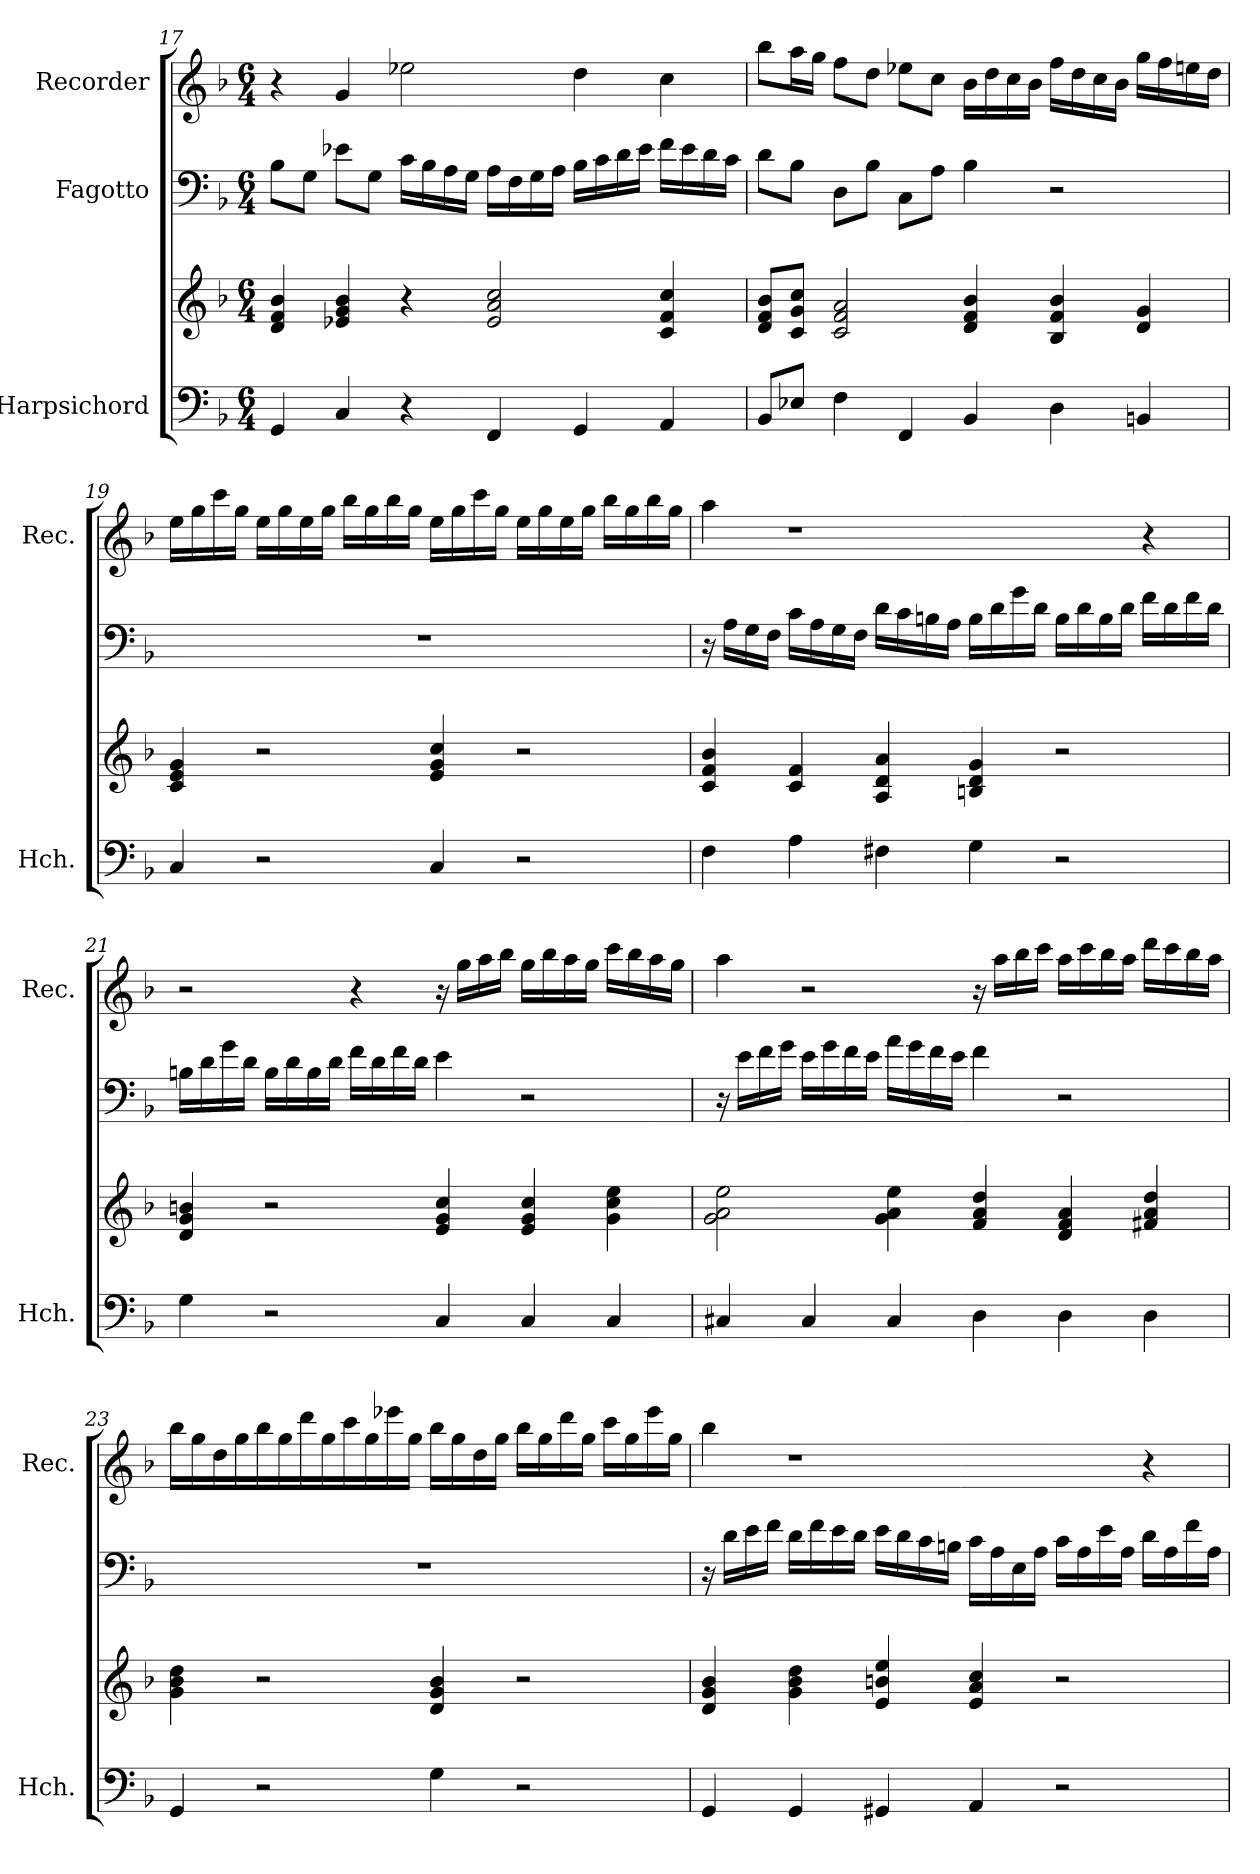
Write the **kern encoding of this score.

**kern	**kern	**kern	**kern
*part3	*part3	*part2	*part1
*staff4	*staff3	*staff2	*staff1
*I"Harpsichord	*	*I"Fagotto	*I"Recorder
*I'Hch.	*	*	*I'Rec.
*clefF4	*clefG2	*clefF4	*clefG2
*k[b-]	*k[b-]	*k[b-]	*k[b-]
*M6/4	*M6/4	*M6/4	*M6/4
=17	=17	=17	=17
4GG/	4d/ 4f/ 4b-/	8B-\L	4r
.	.	8G\J	.
4C/	4e-X/ 4g/ 4b-/	8e-X\L	4g/
.	.	8G\J	.
4r	4r	16c\LL	2ee-X\
.	.	16B-\	.
.	.	16A\	.
.	.	16G\JJ	.
4FF/	2e-/ 2a/ 2cc/	16A\LL	.
.	.	16F\	.
.	.	16G\	.
.	.	16A\JJ	.
4GG/	.	16B-\LL	4dd\
.	.	16c\	.
.	.	16d\	.
.	.	16e-\JJ	.
4AA/	4c/ 4f/ 4cc/	16f\LL	4cc\
.	.	16e-\	.
.	.	16d\	.
.	.	16c\JJ	.
=18	=18	=18	=18
8BB-/L	8d/ 8f/ 8b-/L	8d\L	8bb-\L
8E-X/J	8c/ 8g/ 8cc/J	8B-\J	16aa\L
.	.	.	16gg\JJ
4F\	2c/ 2f/ 2a/	8D\L	8ff\L
.	.	8B-\J	8dd\J
4FF/	.	8C\L	8ee-X\L
.	.	8A\J	8cc\J
4BB-/	4d/ 4f/ 4b-/	4B-\	16b-\LL
.	.	.	16dd\
.	.	.	16cc\
.	.	.	16b-\JJ
4D\	4B-/ 4f/ 4b-/	2r	16ff\LL
.	.	.	16dd\
.	.	.	16cc\
.	.	.	16b-\JJ
4BBn/	4d/ 4g/	.	16gg\LL
.	.	.	16ff\
.	.	.	16een\
.	.	.	16dd\JJ
!!LO:LB:g=z
=19	=19	=19	=19
4C/	4c/ 4e/ 4g/	1.r	16ee\LL
.	.	.	16gg\
.	.	.	16ccc\
.	.	.	16gg\JJ
2r	2r	.	16ee\LL
.	.	.	16gg\
.	.	.	16ee\
.	.	.	16gg\JJ
.	.	.	16bb-\LL
.	.	.	16gg\
.	.	.	16bb-\
.	.	.	16gg\JJ
4C/	4e/ 4g/ 4cc/	.	16ee\LL
.	.	.	16gg\
.	.	.	16ccc\
.	.	.	16gg\JJ
2r	2r	.	16ee\LL
.	.	.	16gg\
.	.	.	16ee\
.	.	.	16gg\JJ
.	.	.	16bb-\LL
.	.	.	16gg\
.	.	.	16bb-\
.	.	.	16gg\JJ
=20	=20	=20	=20
4F\	4c/ 4f/ 4b-/	16r	4aa\
.	.	16A\LL	.
.	.	16G\	.
.	.	16F\JJ	.
4A\	4c/ 4f/	16c\LL	1r
.	.	16A\	.
.	.	16G\	.
.	.	16F\JJ	.
4F#X\	4A/ 4d/ 4a/	16d\LL	.
.	.	16c\	.
.	.	16Bn\	.
.	.	16A\JJ	.
4G\	4Bn/ 4d/ 4g/	16B\LL	.
.	.	16d\	.
.	.	16g\	.
.	.	16d\JJ	.
2r	2r	16B\LL	.
.	.	16d\	.
.	.	16B\	.
.	.	16d\JJ	.
.	.	16f\LL	4r
.	.	16d\	.
.	.	16f\	.
.	.	16d\JJ	.
!!LO:LB:g=z
=21	=21	=21	=21
4G\	4d/ 4g/ 4bn/	16Bn\LL	2r
.	.	16d\	.
.	.	16g\	.
.	.	16d\JJ	.
2r	2r	16B\LL	.
.	.	16d\	.
.	.	16B\	.
.	.	16d\JJ	.
.	.	16f\LL	4r
.	.	16d\	.
.	.	16f\	.
.	.	16d\JJ	.
4C/	4e/ 4g/ 4cc/	4e\	16r
.	.	.	16gg\LL
.	.	.	16aa\
.	.	.	16bb-\JJ
4C/	4e/ 4g/ 4cc/	2r	16gg\LL
.	.	.	16bb-\
.	.	.	16aa\
.	.	.	16gg\JJ
4C/	4g\ 4cc\ 4ee\	.	16ccc\LL
.	.	.	16bb-\
.	.	.	16aa\
.	.	.	16gg\JJ
=22	=22	=22	=22
4C#X/	2g\ 2a\ 2ee\	16r	4aa\
.	.	16e\LL	.
.	.	16f\	.
.	.	16g\JJ	.
4C#/	.	16e\LL	2r
.	.	16g\	.
.	.	16f\	.
.	.	16e\JJ	.
4C#/	4g\ 4a\ 4ee\	16a\LL	.
.	.	16g\	.
.	.	16f\	.
.	.	16e\JJ	.
4D\	4f/ 4a/ 4dd/	4f\	16r
.	.	.	16aa\LL
.	.	.	16bb-\
.	.	.	16ccc\JJ
4D\	4d/ 4f/ 4a/	2r	16aa\LL
.	.	.	16ccc\
.	.	.	16bb-\
.	.	.	16aa\JJ
4D\	4f#X/ 4a/ 4dd/	.	16ddd\LL
.	.	.	16ccc\
.	.	.	16bb-\
.	.	.	16aa\JJ
!!LO:LB:g=z
=23	=23	=23	=23
4GG/	4g\ 4b-\ 4dd\	1.r	16bb-\LL
.	.	.	16gg\
.	.	.	16dd\
.	.	.	16gg\
2r	2r	.	16bb-\
.	.	.	16gg\
.	.	.	16ddd\
.	.	.	16gg\
.	.	.	16ccc\
.	.	.	16gg\
.	.	.	16eee-X\
.	.	.	16gg\JJ
4G\	4d/ 4g/ 4b-/	.	16bb-\LL
.	.	.	16gg\
.	.	.	16dd\
.	.	.	16gg\JJ
2r	2r	.	16bb-\LL
.	.	.	16gg\
.	.	.	16ddd\
.	.	.	16gg\JJ
.	.	.	16ccc\LL
.	.	.	16gg\
.	.	.	16eee-\
.	.	.	16gg\JJ
=24	=24	=24	=24
4GG/	4d/ 4g/ 4b-/	16r	4bb-\
.	.	16d\LL	.
.	.	16e\	.
.	.	16f\JJ	.
4GG/	4g\ 4b-\ 4dd\	16d\LL	1r
.	.	16f\	.
.	.	16e\	.
.	.	16d\JJ	.
4GG#X/	4e/ 4bn/ 4ee/	16e\LL	.
.	.	16d\	.
.	.	16c\	.
.	.	16Bn\JJ	.
4AA/	4e/ 4a/ 4cc/	16c\LL	.
.	.	16A\	.
.	.	16E\	.
.	.	16A\JJ	.
2r	2r	16c\LL	.
.	.	16A\	.
.	.	16e\	.
.	.	16A\JJ	.
.	.	16d\LL	4r
.	.	16A\	.
.	.	16f\	.
.	.	16A\JJ	.
=	=	=	=
*-	*-	*-	*-
